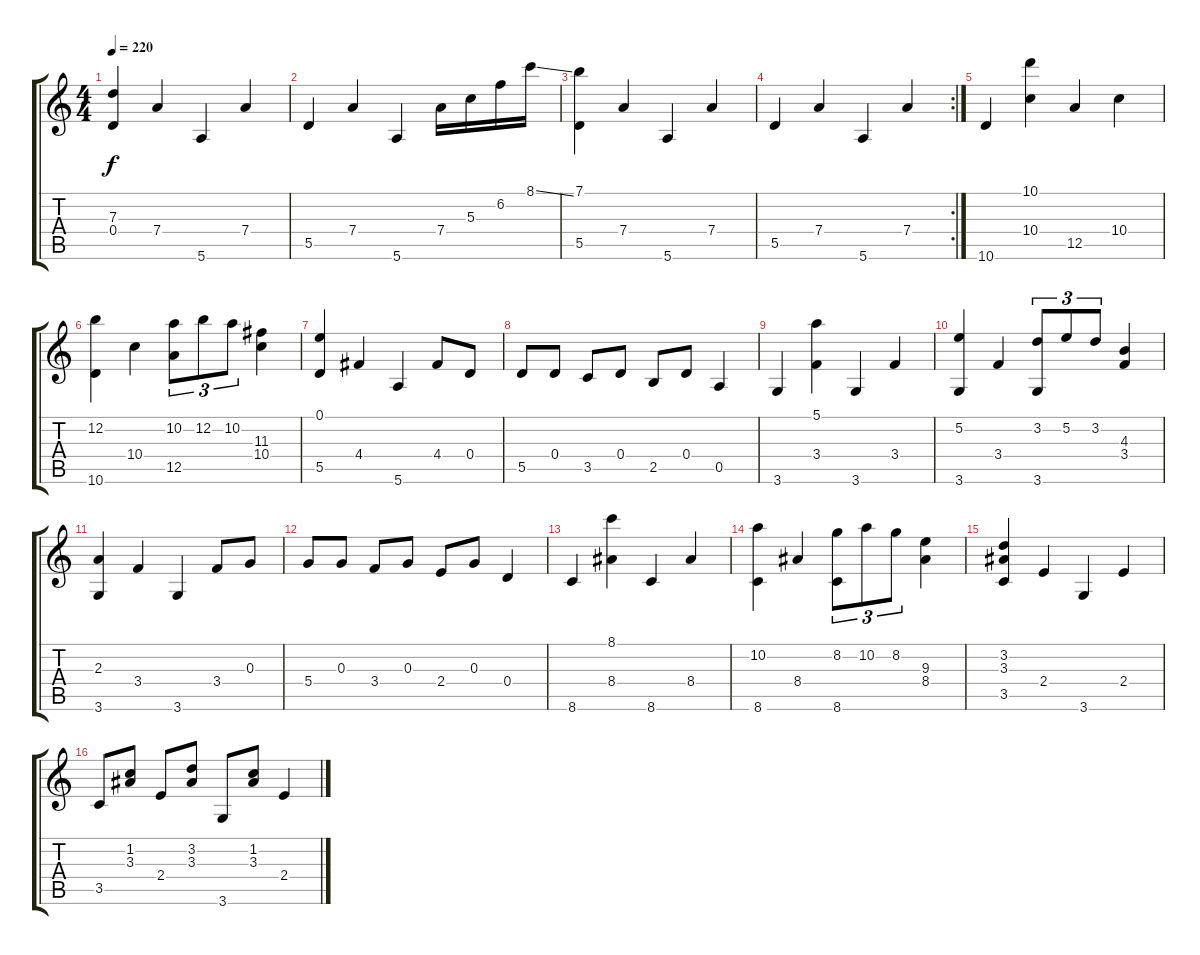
\track "" {instrument electricguitarjazz}
\staff {score tabs}
\tuning (E4 B3 G3 D3 A2 E2) {hide}
\ts (4 4)
\tempo 220
\clef g2
\ks c
(7.3 0.4).4{dy f} 7.4.4 5.6.4 7.4.4 |
5.5.4 7.4.4 5.6.4 7.4.16 5.3.16 6.2.16 8.1{ss}.16 |
(7.1 5.5).4 7.4.4 5.6.4 7.4.4 |
\rc 2
5.5.4 7.4.4 5.6.4 7.4.4 |
10.6.4 (10.1 10.4).4 12.5.4 10.4.4 |
(12.2 10.6).4 10.4.4 (10.2 12.5).8{tu (3 2)} 12.2.8{tu (3 2)} 10.2.8{tu (3 2)} (11.3 10.4).4 |
(0.1 5.5).4 4.4.4 5.6.4 4.4.8 0.4.8 |
5.5.8 0.4.8 3.5.8 0.4.8 2.5.8 0.4.8 0.5.4 |
3.6.4 (5.1 3.4).4 3.6.4 3.4.4 |
(5.2 3.6).4 3.4.4 (3.2 3.6).8{tu (3 2)} 5.2.8{tu (3 2)} 3.2.8{tu (3 2)} (4.3 3.4).4 |
(2.3 3.6).4 3.4.4 3.6.4 3.4.8 0.3.8 |
5.4.8 0.3.8 3.4.8 0.3.8 2.4.8 0.3.8 0.4.4 |
8.6.4 (8.1 8.4).4 8.6.4 8.4.4 |
(10.2 8.6).4 8.4.4 (8.2 8.6).8{tu (3 2)} 10.2.8{tu (3 2)} 8.2.8{tu (3 2)} (9.3 8.4).4 |
(3.2 3.3 3.5).4 2.4.4 3.6.4 2.4.4 |
3.5.8 (1.2 3.3).8 2.4.8 (3.2 3.3).8 3.6.8 (1.2 3.3).8 2.4.4
